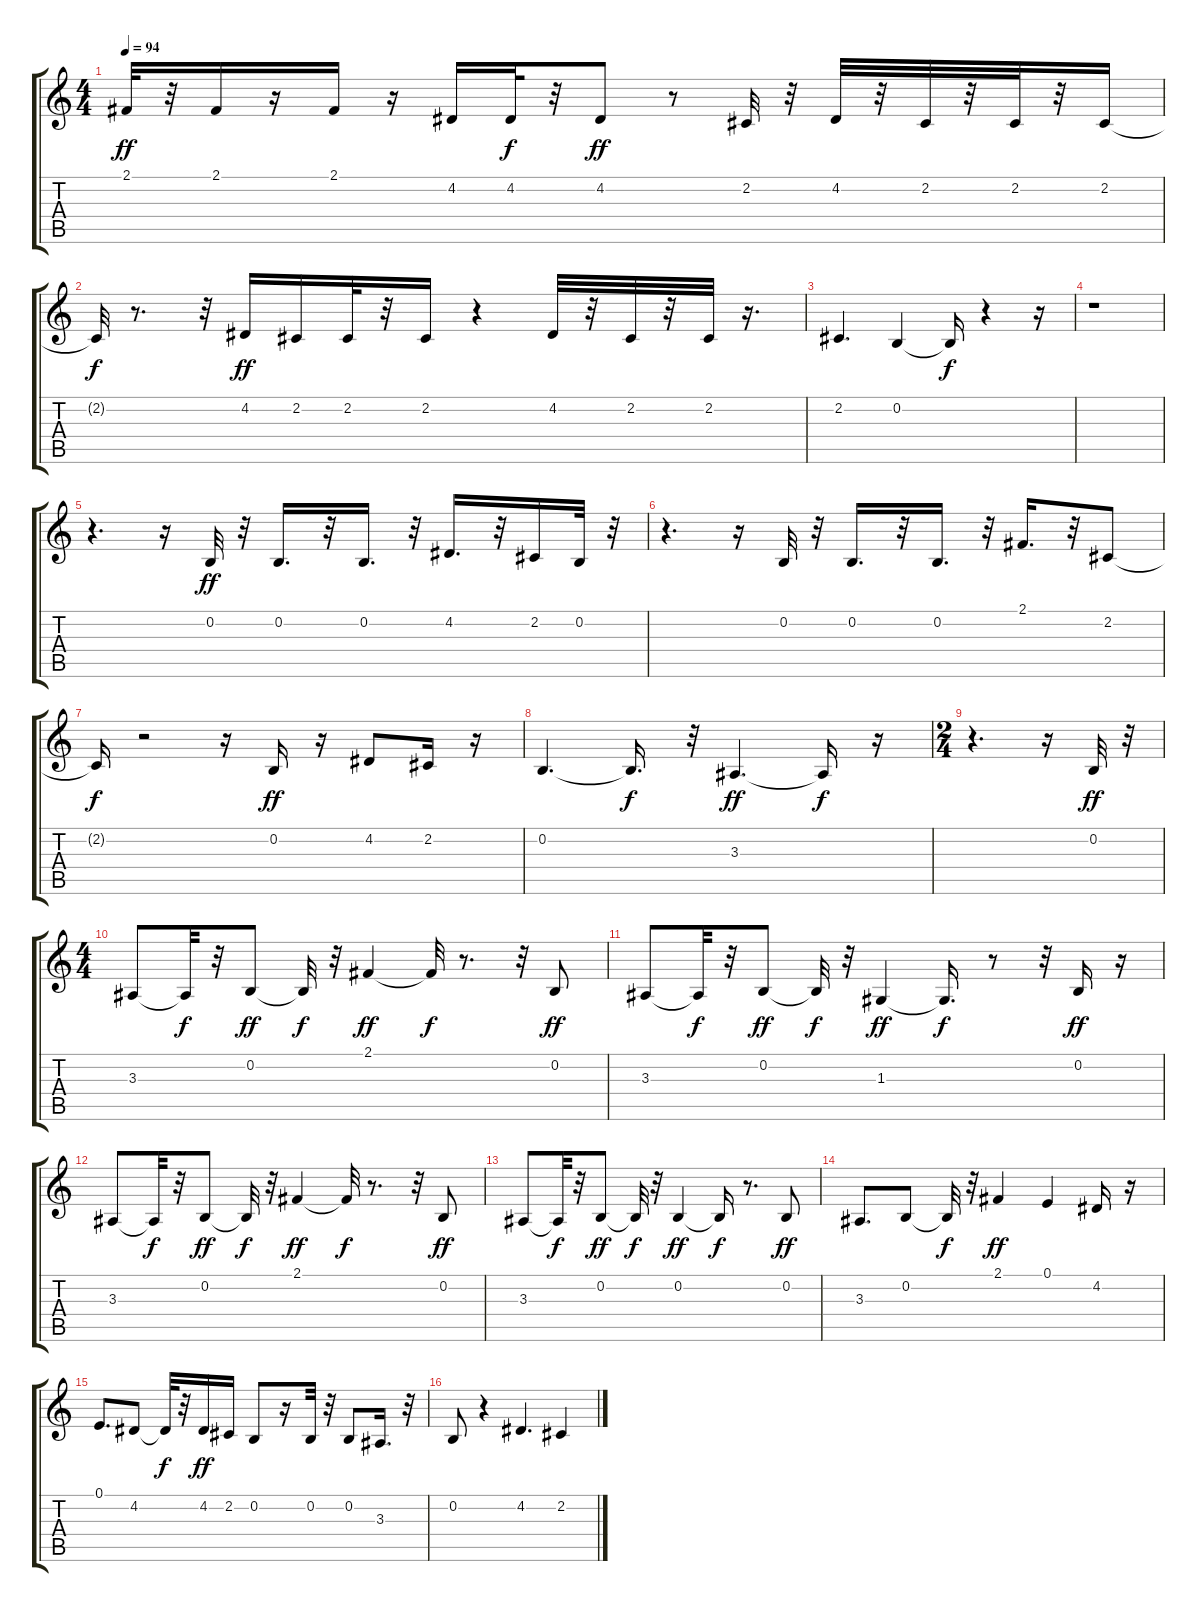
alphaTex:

\track "" {instrument tenorsax}
\staff {score tabs}
\tuning (E4 B3 G3 D3 A2 E2) {hide}
\ts (4 4)
\tempo 94
\clef g2
\ks c
2.1.32{dy ff} r.32 2.1.16 r.16 2.1.16 r.16 4.2.16 4.2.32{dy f} r.32 4.2.8{dy ff} r.8 2.2.32 r.32 4.2.32 r.32 2.2.32 r.32 2.2.32 r.32 2.2.16 |
2.2{t}.32{dy f} r.8{d} r.32 4.2.16{dy ff} 2.2.16 2.2.32 r.32 2.2.16 r.4 4.2.32 r.32 2.2.32 r.32 2.2.32 r.16{d} |
2.2.4{d} 0.2.4 0.2{t}.16{dy f} r.4 r.16 |
r.1 |
r.4{d} r.16 0.2.32{dy ff} r.32 0.2.16{d} r.32 0.2.16{d} r.32 4.2.16{d} r.32 2.2.16 0.2.32 r.32 |
r.4{d} r.16 0.2.32 r.32 0.2.16{d} r.32 0.2.16{d} r.32 2.1.16{d} r.32 2.2.8 |
2.2{t}.16{dy f} r.2 r.16 0.2.16{dy ff} r.16 4.2.8 2.2.16 r.16 |
0.2.4{d} 0.2{t}.16{d dy f} r.32 3.3.4{d dy ff} 3.3{t}.16{dy f} r.16 |
\ts (2 4)
r.4{d} r.16 0.2.32{dy ff} r.32 |
\ts (4 4)
3.3.8 3.3{t}.32{dy f} r.32 0.2.8{dy ff} 0.2{t}.32{dy f} r.32 2.1.4{dy ff} 2.1{t}.32{dy f} r.8{d} r.32 0.2.8{dy ff} |
3.3.8 3.3{t}.32{dy f} r.32 0.2.8{dy ff} 0.2{t}.32{dy f} r.32 1.3.4{dy ff} 1.3{t}.16{d dy f} r.8 r.32 0.2.16{dy ff} r.16 |
3.3.8 3.3{t}.32{dy f} r.32 0.2.8{dy ff} 0.2{t}.32{dy f} r.32 2.1.4{dy ff} 2.1{t}.32{dy f} r.8{d} r.32 0.2.8{dy ff} |
3.3.8 3.3{t}.32{dy f} r.32 0.2.8{dy ff} 0.2{t}.32{dy f} r.32 0.2.4{dy ff} 0.2{t}.16{dy f} r.8{d} 0.2.8{dy ff} |
3.3.8{d} 0.2.8 0.2{t}.32{dy f} r.32 2.1.4{dy ff} 0.1.4 4.2.16 r.16 |
0.1.8{d} 4.2.8 4.2{t}.32{dy f} r.32 4.2.16{dy ff} 2.2.16 0.2.8 r.16 0.2.32 r.32 0.2.8 3.3.16{d} r.32 |
0.2.8 r.4 4.2.4{d} 2.2.4
